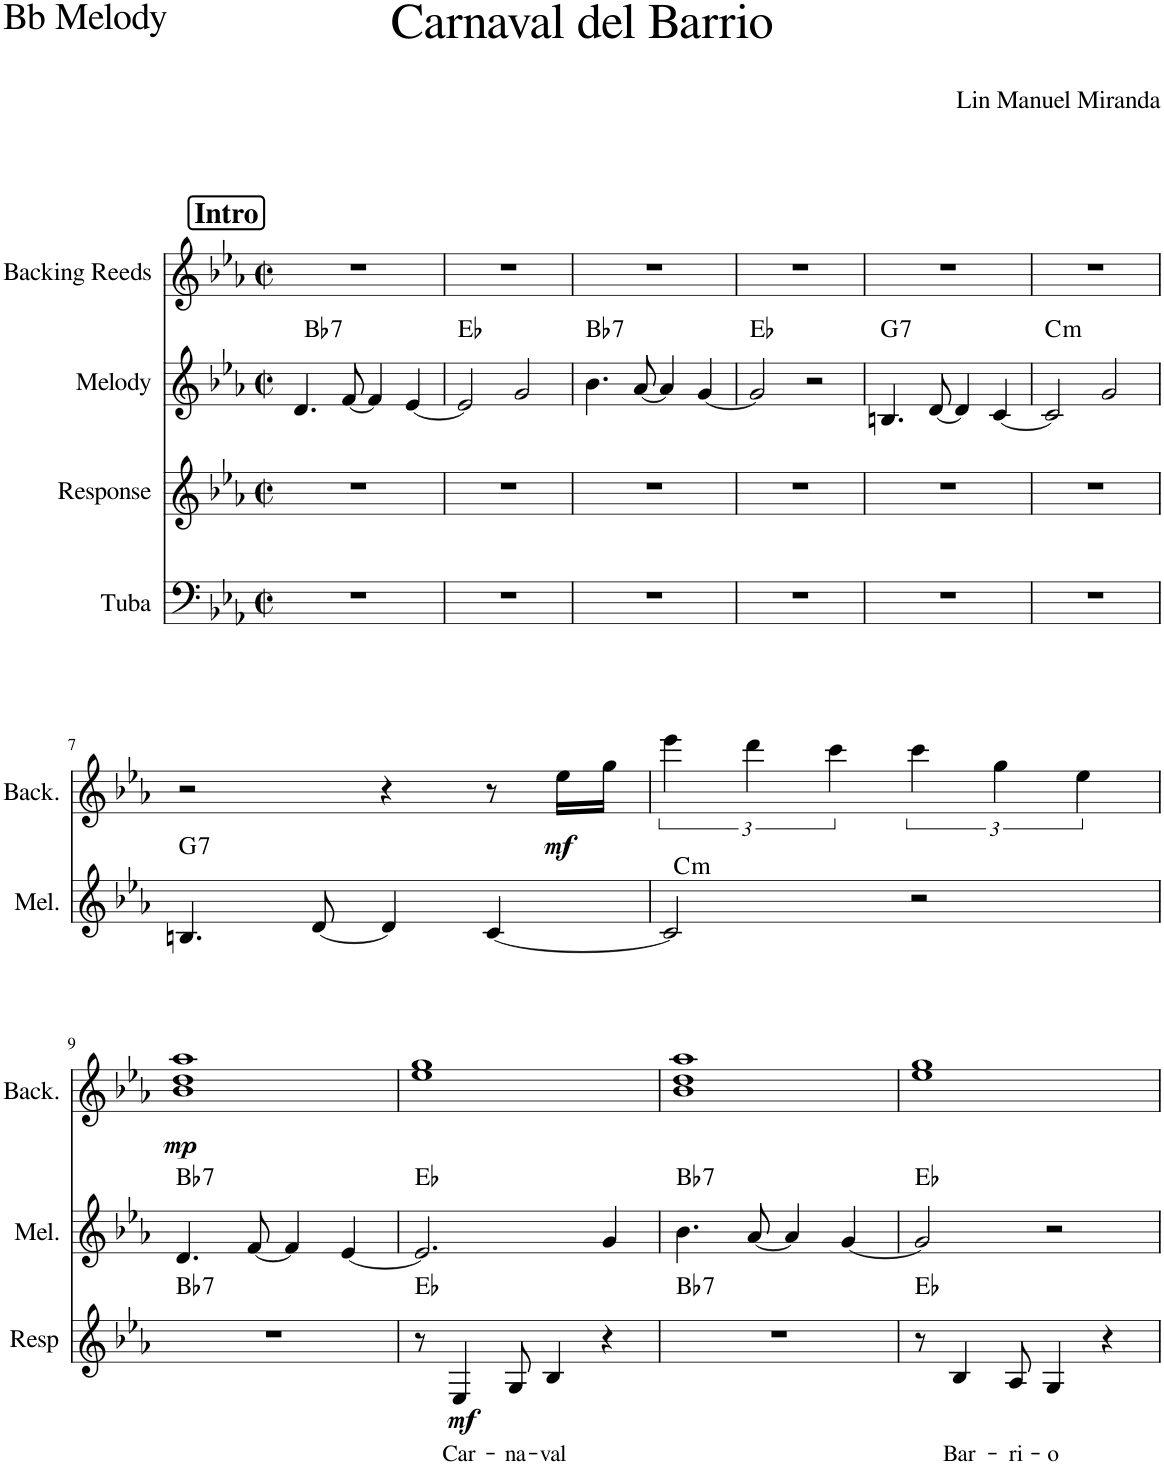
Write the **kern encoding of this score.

**kern	**kern	**text	**dynam	**harte	**kern	**harte	**kern	**dynam
*part4	*part3	*part3	*part3	*part3	*part2	*part2	*part1	*part1
*staff4	*staff3	*staff3	*staff3	*	*staff2	*	*staff1	*staff1
*I"Tuba	*I"Response	*	*	*	*I"Melody	*	*I"Backing Reeds	*
*I'Tba.	*I'Resp	*	*	*	*I'Mel.	*	*I'Back.	*
*clefF4	*clefG2	*	*	*	*clefG2	*	*clefG2	*
*	*ITrd5c9	*	*	*	*ITrd1c2	*	*	*
*k[b-e-a-]	*k[b-e-a-]	*	*	*	*k[b-e-a-]	*	*k[b-e-a-]	*
*M2/2	*M2/2	*	*	*	*M2/2	*	*M2/2	*
*met(c|)	*met(c|)	*	*	*	*met(c|)	*	*met(c|)	*
!!LO:REH:place=s1:a:B:cj:fs=14:t=Intro
=1	=1	=1	=1	=1	=1	=1	=1	=1
!	!	!	!	!	!	!LO:H:kt=7	!	!
1r	1r	.	.	.	4.d/	Bb:7	1r	.
.	.	.	.	.	[8f/	.	.	.
.	.	.	.	.	4f/]	.	.	.
.	.	.	.	.	[4e-/	.	.	.
=2	=2	=2	=2	=2	=2	=2	=2	=2
1r	1r	.	.	.	2e-/]	Eb:maj	1r	.
.	.	.	.	.	2g/	.	.	.
=3	=3	=3	=3	=3	=3	=3	=3	=3
!	!	!	!	!	!	!LO:H:kt=7	!	!
1r	1r	.	.	.	4.b-\	Bb:7	1r	.
.	.	.	.	.	[8a-/	.	.	.
.	.	.	.	.	4a-/]	.	.	.
.	.	.	.	.	[4g/	.	.	.
=4	=4	=4	=4	=4	=4	=4	=4	=4
1r	1r	.	.	.	2g/]	Eb:maj	1r	.
.	.	.	.	.	2r	.	.	.
=5	=5	=5	=5	=5	=5	=5	=5	=5
!	!	!	!	!	!	!LO:H:kt=7	!	!
1r	1r	.	.	.	4.Bn/	G:7	1r	.
.	.	.	.	.	[8d/	.	.	.
.	.	.	.	.	4d/]	.	.	.
.	.	.	.	.	[4c/	.	.	.
=6	=6	=6	=6	=6	=6	=6	=6	=6
!	!	!	!	!	!	!LO:H:kt=m	!	!
1r	1r	.	.	.	2c/]	C:min	1r	.
.	.	.	.	.	2g/	.	.	.
!!LO:LB:g=z
=7	=7	=7	=7	=7	=7	=7	=7	=7
!	!	!	!	!	!	!LO:H:kt=7	!	!
1r	1r	.	.	.	4.Bn/	G:7	2r	.
.	.	.	.	.	[8d/	.	.	.
.	.	.	.	.	4d/]	.	4r	.
.	.	.	.	.	[4c/	.	8r	.
!	!	!	!	!	!	!	!	!LO:DY:b
.	.	.	.	.	.	.	16ee-\LL	mf
.	.	.	.	.	.	.	16gg\JJ	.
=8	=8	=8	=8	=8	=8	=8	=8	=8
!	!	!	!	!	!	!LO:H:kt=m	!	!
1r	1r	.	.	.	2c/]	C:min	6eee-\	.
.	.	.	.	.	.	.	6ddd\	.
.	.	.	.	.	.	.	6ccc\	.
.	.	.	.	.	2r	.	6ccc\	.
.	.	.	.	.	.	.	6gg\	.
.	.	.	.	.	.	.	6ee-\	.
!!LO:LB:g=z
=9	=9	=9	=9	=9	=9	=9	=9	=9
!	!	!	!	!LO:H:kt=7	!	!LO:H:kt=7	!	!LO:DY:b
1r	1r	.	.	Bb:7	4.d/	Bb:7	1b- 1dd 1aa-	mp
.	.	.	.	.	[8f/	.	.	.
.	.	.	.	.	4f/]	.	.	.
.	.	.	.	.	[4e-/	.	.	.
=10	=10	=10	=10	=10	=10	=10	=10	=10
1r	8r	.	.	Eb:maj	2.e-/]	Eb:maj	1ee- 1gg	.
!	!	!LO:LY:b	!LO:DY:b	!	!	!	!	!
.	4E-/	Car-	mf	.	.	.	.	.
!	!	!LO:LY:b	!	!	!	!	!	!
.	8G/	-na-	.	.	.	.	.	.
!	!	!LO:LY:b	!	!	!	!	!	!
.	4B-/	-val	.	.	.	.	.	.
.	4r	.	.	.	4g/	.	.	.
=11	=11	=11	=11	=11	=11	=11	=11	=11
!	!	!	!	!LO:H:kt=7	!	!LO:H:kt=7	!	!
1r	1r	.	.	Bb:7	4.b-\	Bb:7	1b- 1dd 1aa-	.
.	.	.	.	.	[8a-/	.	.	.
.	.	.	.	.	4a-/]	.	.	.
.	.	.	.	.	[4g/	.	.	.
=12	=12	=12	=12	=12	=12	=12	=12	=12
1r	8r	.	.	Eb:maj	2g/]	Eb:maj	1ee- 1gg	.
!	!	!LO:LY:b	!	!	!	!	!	!
.	4B-/	Bar-	.	.	.	.	.	.
!	!	!LO:LY:b	!	!	!	!	!	!
.	8A-/	-ri-	.	.	.	.	.	.
!	!	!LO:LY:b	!	!	!	!	!	!
.	4G/	-o	.	.	2r	.	.	.
.	4r	.	.	.	.	.	.	.
=	=	=	=	=	=	=	=	=
*-	*-	*-	*-	*-	*-	*-	*-	*-
